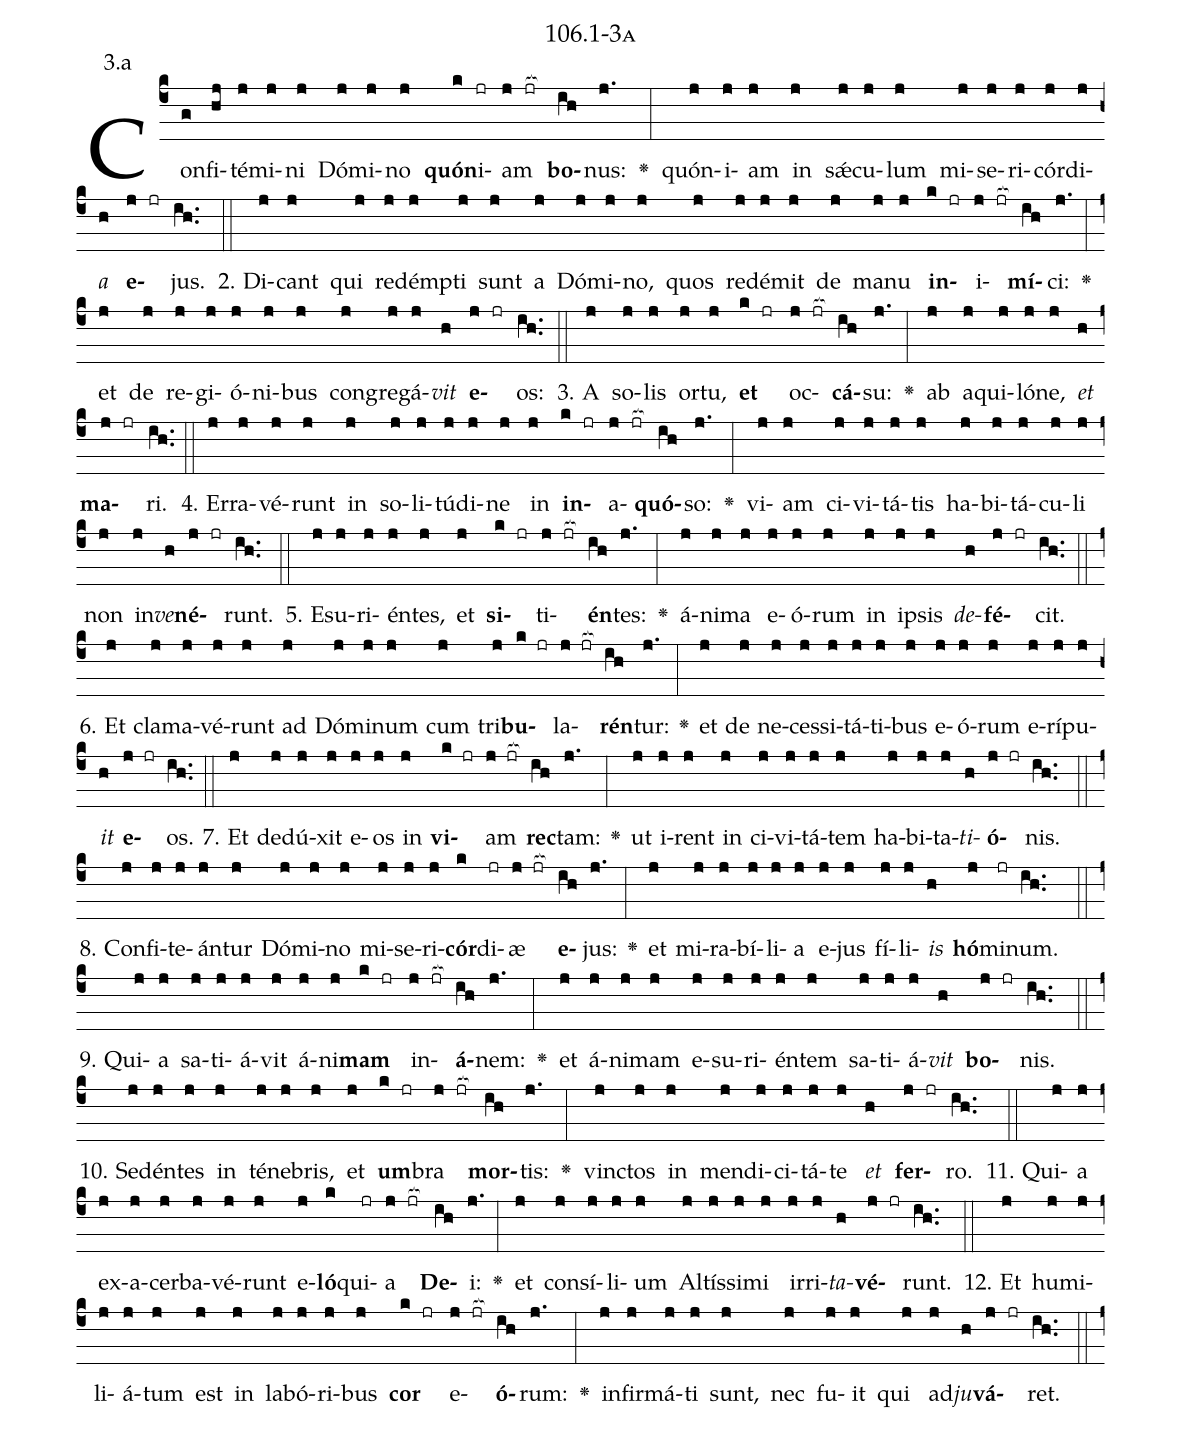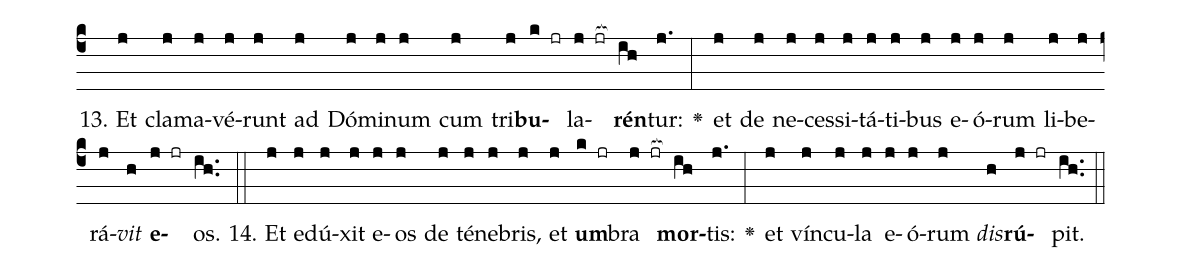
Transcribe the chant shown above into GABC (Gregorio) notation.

name: 106.1-3a;
annotation: 3.a;
%%
(c4)Con(g)fi(hj)té(j)mi(j)ni(j) Dó(j)mi(j)no(j) <b>quón</b>(k)i(jr)am(j jr[ocb:1{]) <b>bo</b>(ih[ocb:0}])nus:(j.) <v>\greheightstar</v>(:) quón(j)i(j)am(j) in(j) sǽ(j)cu(j)lum(j) mi(j)se(j)ri(j)cór(j)di(j)<i>a</i>(h) <b>e</b>(j jr)jus.(ih..) (::)
2. Di(j)cant(j) qui(j) red(j)émp(j)ti(j) sunt(j) a(j) Dó(j)mi(j)no,(j) quos(j) red(j)é(j)mit(j) de(j) ma(j)nu(j) <b>in</b>(k jr)i(j jr[ocb:1{])<b>mí</b>(ih[ocb:0}])ci:(j.) <v>\greheightstar</v>(:) et(j) de(j) re(j)gi(j)ó(j)ni(j)bus(j) con(j)gre(j)gá(j)<i>vit</i>(h) <b>e</b>(j jr)os:(ih..) (::)
3. A(j) so(j)lis(j) or(j)tu,(j) <b>et</b>(k jr) oc(j jr[ocb:1{])<b>cá</b>(ih[ocb:0}])su:(j.) <v>\greheightstar</v>(:) ab(j) a(j)qui(j)ló(j)ne,(j) <i>et</i>(h) <b>ma</b>(j jr)ri.(ih..) (::)
4. Er(j)ra(j)vé(j)runt(j) in(j) so(j)li(j)tú(j)di(j)ne(j) in(j) <b>in</b>(k jr)a(j jr[ocb:1{])<b>quó</b>(ih[ocb:0}])so:(j.) <v>\greheightstar</v>(:) vi(j)am(j) ci(j)vi(j)tá(j)tis(j) ha(j)bi(j)tá(j)cu(j)li(j) non(j) in(j)<i>ve</i>(h)<b>né</b>(j jr)runt.(ih..) (::)
5. E(j)su(j)ri(j)én(j)tes,(j) et(j) <b>si</b>(k jr)ti(j jr[ocb:1{])<b>én</b>(ih[ocb:0}])tes:(j.) <v>\greheightstar</v>(:) á(j)ni(j)ma(j) e(j)ó(j)rum(j) in(j) ip(j)sis(j) <i>de</i>(h)<b>fé</b>(j jr)cit.(ih..) (::)
6. Et(j) cla(j)ma(j)vé(j)runt(j) ad(j) Dó(j)mi(j)num(j) cum(j) tri(j)<b>bu</b>(k jr)la(j jr[ocb:1{])<b>rén</b>(ih[ocb:0}])tur:(j.) <v>\greheightstar</v>(:) et(j) de(j) ne(j)ces(j)si(j)tá(j)ti(j)bus(j) e(j)ó(j)rum(j) e(j)rí(j)pu(j)<i>it</i>(h) <b>e</b>(j jr)os.(ih..) (::)
7. Et(j) de(j)dú(j)xit(j) e(j)os(j) in(j) <b>vi</b>(k jr)am(j jr[ocb:1{]) <b>rec</b>(ih[ocb:0}])tam:(j.) <v>\greheightstar</v>(:) ut(j) i(j)rent(j) in(j) ci(j)vi(j)tá(j)tem(j) ha(j)bi(j)ta(j)<i>ti</i>(h)<b>ó</b>(j jr)nis.(ih..) (::)
8. Con(j)fi(j)te(j)án(j)tur(j) Dó(j)mi(j)no(j) mi(j)se(j)ri(j)<b>cór</b>(k)di(jr)æ(j jr[ocb:1{]) <b>e</b>(ih[ocb:0}])jus:(j.) <v>\greheightstar</v>(:) et(j) mi(j)ra(j)bí(j)li(j)a(j) e(j)jus(j) fí(j)li(j)<i>is</i>(h) <b>hó</b>(j)mi(jr)num.(ih..) (::)
9. Qui(j)a(j) sa(j)ti(j)á(j)vit(j) á(j)ni(j)<b>mam</b>(k jr) in(j jr[ocb:1{])<b>á</b>(ih[ocb:0}])nem:(j.) <v>\greheightstar</v>(:) et(j) á(j)ni(j)mam(j) e(j)su(j)ri(j)én(j)tem(j) sa(j)ti(j)á(j)<i>vit</i>(h) <b>bo</b>(j jr)nis.(ih..) (::)
10. Se(j)dén(j)tes(j) in(j) té(j)ne(j)bris,(j) et(j) <b>um</b>(k jr)bra(j jr[ocb:1{]) <b>mor</b>(ih[ocb:0}])tis:(j.) <v>\greheightstar</v>(:) vinc(j)tos(j) in(j) men(j)di(j)ci(j)tá(j)te(j) <i>et</i>(h) <b>fer</b>(j jr)ro.(ih..) (::)
11. Qui(j)a(j) ex(j)a(j)cer(j)ba(j)vé(j)runt(j) e(j)<b>ló</b>(k)qui(jr)a(j jr[ocb:1{]) <b>De</b>(ih[ocb:0}])i:(j.) <v>\greheightstar</v>(:) et(j) con(j)sí(j)li(j)um(j) Al(j)tís(j)si(j)mi(j) ir(j)ri(j)<i>ta</i>(h)<b>vé</b>(j jr)runt.(ih..) (::)
12. Et(j) hu(j)mi(j)li(j)á(j)tum(j) est(j) in(j) la(j)bó(j)ri(j)bus(j) <b>cor</b>(k jr) e(j jr[ocb:1{])<b>ó</b>(ih[ocb:0}])rum:(j.) <v>\greheightstar</v>(:) in(j)fir(j)má(j)ti(j) sunt,(j) nec(j) fu(j)it(j) qui(j) ad(j)<i>ju</i>(h)<b>vá</b>(j jr)ret.(ih..) (::)
13. Et(j) cla(j)ma(j)vé(j)runt(j) ad(j) Dó(j)mi(j)num(j) cum(j) tri(j)<b>bu</b>(k jr)la(j jr[ocb:1{])<b>rén</b>(ih[ocb:0}])tur:(j.) <v>\greheightstar</v>(:) et(j) de(j) ne(j)ces(j)si(j)tá(j)ti(j)bus(j) e(j)ó(j)rum(j) li(j)be(j)rá(j)<i>vit</i>(h) <b>e</b>(j jr)os.(ih..) (::)
14. Et(j) e(j)dú(j)xit(j) e(j)os(j) de(j) té(j)ne(j)bris,(j) et(j) <b>um</b>(k jr)bra(j jr[ocb:1{]) <b>mor</b>(ih[ocb:0}])tis:(j.) <v>\greheightstar</v>(:) et(j) vín(j)cu(j)la(j) e(j)ó(j)rum(j) <i>dis</i>(h)<b>rú</b>(j jr)pit.(ih..) (::)
